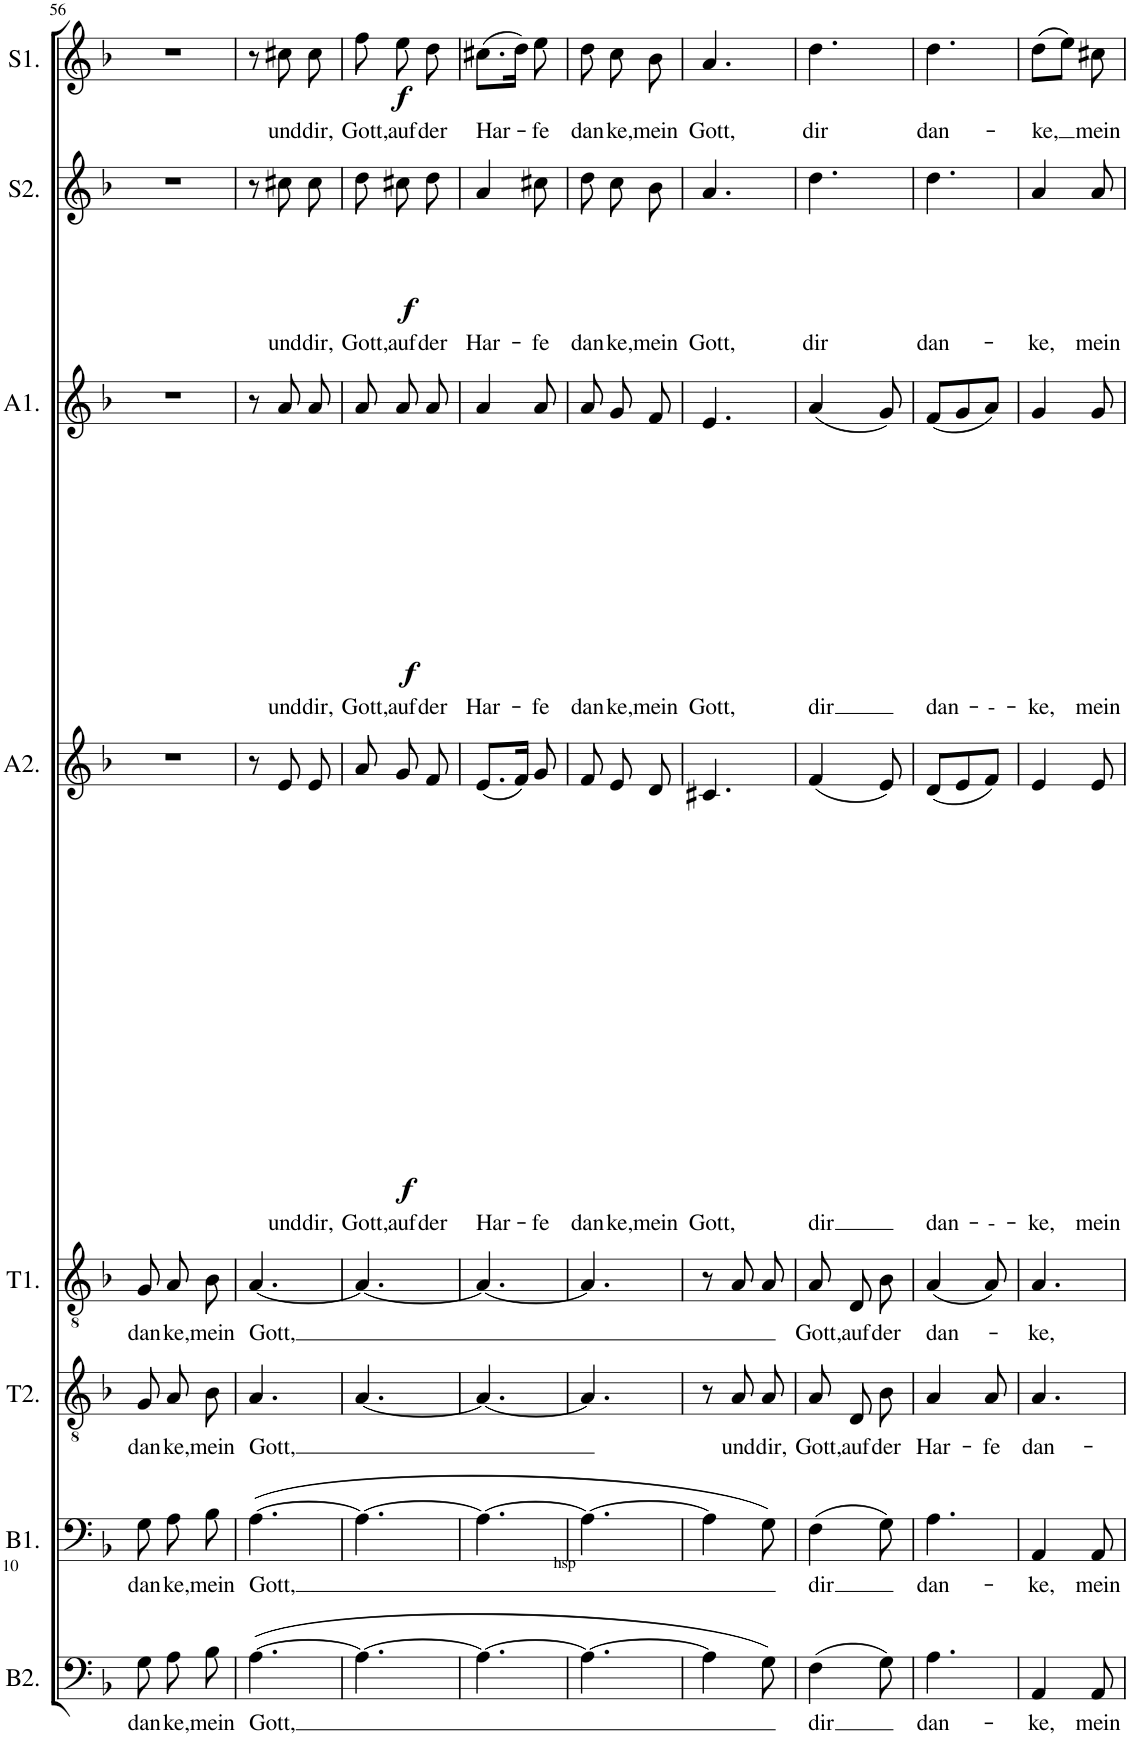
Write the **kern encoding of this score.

**kern	**text	**kern	**text	**kern	**text	**kern	**text	**kern	**text	**dynam	**kern	**text	**dynam	**kern	**text	**dynam	**kern	**text	**dynam
*part8	*part8	*part7	*part7	*part6	*part6	*part5	*part5	*part4	*part4	*part4	*part3	*part3	*part3	*part2	*part2	*part2	*part1	*part1	*part1
*staff8	*staff8	*staff7	*staff7	*staff6	*staff6	*staff5	*staff5	*staff4	*staff4	*staff4	*staff3	*staff3	*staff3	*staff2	*staff2	*staff2	*staff1	*staff1	*staff1
*I"Bass 2	*	*I"Bass 1	*	*I"Tenor 2	*	*I"Tenor 1	*	*I"Alt 2	*	*	*I"Alt 1	*	*	*I"Sopran 2	*	*	*I"Sopran 1	*	*
*I'B2.	*	*I'B1.	*	*I'T2.	*	*I'T1.	*	*I'A2.	*	*	*I'A1.	*	*	*I'S2.	*	*	*I'S1.	*	*
!!LO:PB:g=z
*clefF4	*	*clefF4	*	*clefGv2	*	*clefGv2	*	*clefG2	*	*	*clefG2	*	*	*clefG2	*	*	*clefG2	*	*
*k[b-]	*	*k[b-]	*	*k[b-]	*	*k[b-]	*	*k[b-]	*	*	*k[b-]	*	*	*k[b-]	*	*	*k[b-]	*	*
*M3/8	*	*M3/8	*	*M3/8	*	*M3/8	*	*M3/8	*	*	*M3/8	*	*	*M3/8	*	*	*M3/8	*	*
=56	=56	=56	=56	=56	=56	=56	=56	=56	=56	=56	=56	=56	=56	=56	=56	=56	=56	=56	=56
!	!LO:LY:b	!	!LO:LY:b	!	!LO:LY:b	!	!LO:LY:b	!	!	!	!	!	!	!	!	!	!	!	!
8G\L	dan-	8G\L	dan-	8G/L	dan-	8G/L	dan-	4.r	.	.	4.r	.	.	4.r	.	.	4.r	.	.
!	!LO:LY:b	!	!LO:LY:b	!	!LO:LY:b	!	!LO:LY:b	!	!	!	!	!	!	!	!	!	!	!	!
8A\	-ke,	8A\	-ke,	8A/	-ke,	8A/	-ke,	.	.	.	.	.	.	.	.	.	.	.	.
!	!LO:LY:b	!	!LO:LY:b	!	!LO:LY:b	!	!LO:LY:b	!	!	!	!	!	!	!	!	!	!	!	!
8B-\J	mein	8B-\J	mein	8B-/J	mein	8B-/J	mein	.	.	.	.	.	.	.	.	.	.	.	.
=57	=57	=57	=57	=57	=57	=57	=57	=57	=57	=57	=57	=57	=57	=57	=57	=57	=57	=57	=57
!	!LO:LY:b	!	!LO:LY:b	!	!LO:LY:b	!	!LO:LY:b	!	!	!	!	!	!	!	!	!	!	!	!
([4.A\	Gott,	([4.A\	Gott,	4.A/	Gott,	[4.A/	Gott,	8r	.	.	8r	.	.	8r	.	.	8r	.	.
!	!	!	!	!	!	!	!	!	!LO:LY:b	!LO:DY:b	!	!LO:LY:b	!LO:DY:b	!	!LO:LY:b	!LO:DY:b	!	!LO:LY:b	!LO:DY:b
.	.	.	.	.	.	.	.	8e/	und	f	8a/	und	f	8cc#X\L	und	f	8cc#X\	und	f
!	!	!	!	!	!	!	!	!	!LO:LY:b	!	!	!LO:LY:b	!	!	!LO:LY:b	!	!	!LO:LY:b	!
.	.	.	.	.	.	.	.	8e/	dir,	.	8a/	dir,	.	8cc#\J	dir,	.	8cc#\	dir,	.
=58	=58	=58	=58	=58	=58	=58	=58	=58	=58	=58	=58	=58	=58	=58	=58	=58	=58	=58	=58
!	!	!	!	!	!	!	!	!	!LO:LY:b	!	!	!LO:LY:b	!	!	!LO:LY:b	!	!	!LO:LY:b	!
4.A\_	.	4.A\_	.	[4.A/	.	4.A/_	.	8a/	Gott,	.	8a/	Gott,	.	8dd\L	Gott,	.	8ff\	Gott,	.
!	!	!	!	!	!	!	!	!	!LO:LY:b	!	!	!LO:LY:b	!	!	!LO:LY:b	!	!	!LO:LY:b	!
.	.	.	.	.	.	.	.	8g/	auf	.	8a/	auf	.	8cc#X\	auf	.	8ee\	auf	.
!	!	!	!	!	!	!	!	!	!LO:LY:b	!	!	!LO:LY:b	!	!	!LO:LY:b	!	!	!LO:LY:b	!
.	.	.	.	.	.	.	.	8f/	der	.	8a/	der	.	8dd\J	der	.	8dd\	der	.
=59	=59	=59	=59	=59	=59	=59	=59	=59	=59	=59	=59	=59	=59	=59	=59	=59	=59	=59	=59
!	!	!	!	!	!	!	!	!	!LO:LY:b	!	!	!LO:LY:b	!	!	!LO:LY:b	!	!	!LO:LY:b	!
4.A\_	.	4.A\_	.	4.A/_	.	4.A/_	.	(8.e/L	Har-	.	4a/	Har-	.	4a/	Har-	.	(8.cc#X\L	Har-	.
.	.	.	.	.	.	.	.	16f/Jk)	.	.	.	.	.	.	.	.	16dd\Jk)	.	.
!	!	!	!	!	!	!	!	!	!LO:LY:b	!	!	!LO:LY:b	!	!	!LO:LY:b	!	!	!LO:LY:b	!
.	.	.	.	.	.	.	.	8g/	-fe	.	8a/	-fe	.	8cc#X\	-fe	.	8ee\	-fe	.
=60	=60	=60	=60	=60	=60	=60	=60	=60	=60	=60	=60	=60	=60	=60	=60	=60	=60	=60	=60
!	!	!	!	!	!	!	!	!	!LO:LY:b	!	!	!LO:LY:b	!	!	!LO:LY:b	!	!	!LO:LY:b	!
4.A\_	.	4.A\_	.	4.A/]	.	4.A/]	.	8f/	dan-	.	8a/	dan-	.	8dd\L	dan-	.	8dd\	dan-	.
!	!	!	!	!	!	!	!	!	!LO:LY:b	!	!	!LO:LY:b	!	!	!LO:LY:b	!	!	!LO:LY:b	!
.	.	.	.	.	.	.	.	8e/	-ke,	.	8g/	-ke,	.	8cc\	-ke,	.	8cc\	-ke,	.
!	!	!	!	!	!	!	!	!	!LO:LY:b	!	!	!LO:LY:b	!	!	!LO:LY:b	!	!	!LO:LY:b	!
.	.	.	.	.	.	.	.	8d/	mein	.	8f/	mein	.	8b-\J	mein	.	8b-\	mein	.
=61	=61	=61	=61	=61	=61	=61	=61	=61	=61	=61	=61	=61	=61	=61	=61	=61	=61	=61	=61
!	!	!	!	!	!	!	!	!	!LO:LY:b	!	!	!LO:LY:b	!	!	!LO:LY:b	!	!	!LO:LY:b	!
4A\]	.	4A\]	.	8r	.	8r	.	4.c#X/	Gott,	.	4.e/	Gott,	.	4.a/	Gott,	.	4.a/	Gott,	.
!	!	!	!	!	!LO:LY:b	!	!	!	!	!	!	!	!	!	!	!	!	!	!
.	.	.	.	8A/L	und	8A/L	.	.	.	.	.	.	.	.	.	.	.	.	.
!	!	!	!	!	!LO:LY:b	!	!	!	!	!	!	!	!	!	!	!	!	!	!
8G\)	.	8G\)	.	8A/J	dir,	8A/J	.	.	.	.	.	.	.	.	.	.	.	.	.
=62	=62	=62	=62	=62	=62	=62	=62	=62	=62	=62	=62	=62	=62	=62	=62	=62	=62	=62	=62
!	!LO:LY:b	!	!LO:LY:b	!	!LO:LY:b	!	!LO:LY:b	!	!LO:LY:b	!	!	!LO:LY:b	!	!	!LO:LY:b	!	!	!LO:LY:b	!
(4F\	dir	(4F\	dir	8A/L	Gott,	8A/L	Gott,	(4f/	dir	.	(4a/	dir	.	4.dd\	dir	.	4.dd\	dir	.
!	!	!	!	!	!LO:LY:b	!	!LO:LY:b	!	!	!	!	!	!	!	!	!	!	!	!
.	.	.	.	8D/	auf	8D/	auf	.	.	.	.	.	.	.	.	.	.	.	.
!	!	!	!	!	!LO:LY:b	!	!LO:LY:b	!	!	!	!	!	!	!	!	!	!	!	!
8G\)	.	8G\)	.	8B-/J	der	8B-/J	der	8e/)	.	.	8g/)	.	.	.	.	.	.	.	.
=63	=63	=63	=63	=63	=63	=63	=63	=63	=63	=63	=63	=63	=63	=63	=63	=63	=63	=63	=63
!	!LO:LY:b	!	!LO:LY:b	!	!LO:LY:b	!	!LO:LY:b	!	!LO:LY:b	!	!	!LO:LY:b	!	!	!LO:LY:b	!	!	!LO:LY:b	!
4.A\	dan-	4.A\	dan-	4A/	Har-	(4A/	dan-	(8d/L	dan-	.	(8f/L	dan-	.	4.dd\	dan-	.	4.dd\	dan-	.
.	.	.	.	.	.	.	.	8e/	.	.	8g/	.	.	.	.	.	.	.	.
!	!	!	!	!	!LO:LY:b	!	!	!	!LO:LY:b	!	!	!LO:LY:b	!	!	!	!	!	!	!
.	.	.	.	8A/	-fe	8A/)	.	8f/J)	---	.	8a/J)	---	.	.	.	.	.	.	.
=64	=64	=64	=64	=64	=64	=64	=64	=64	=64	=64	=64	=64	=64	=64	=64	=64	=64	=64	=64
!	!LO:LY:b	!	!LO:LY:b	!	!LO:LY:b	!	!LO:LY:b	!	!LO:LY:b	!	!	!LO:LY:b	!	!	!LO:LY:b	!	!	!LO:LY:b	!
4AA/	-ke,	4AA/	-ke,	4.A/	dan-	4.A/	-ke,	4e/	-ke,	.	4g/	-ke,	.	4a/	-ke,	.	(8dd\L	-ke,	.
.	.	.	.	.	.	.	.	.	.	.	.	.	.	.	.	.	8ee\J)	.	.
!	!LO:LY:b	!	!LO:LY:b	!	!	!	!	!	!LO:LY:b	!	!	!LO:LY:b	!	!	!LO:LY:b	!	!	!LO:LY:b	!
8AA/	mein	8AA/	mein	.	.	.	.	8e/	mein	.	8g/	mein	.	8a/	mein	.	8cc#X\	mein	.
=	=	=	=	=	=	=	=	=	=	=	=	=	=	=	=	=	=	=	=
*-	*-	*-	*-	*-	*-	*-	*-	*-	*-	*-	*-	*-	*-	*-	*-	*-	*-	*-	*-
